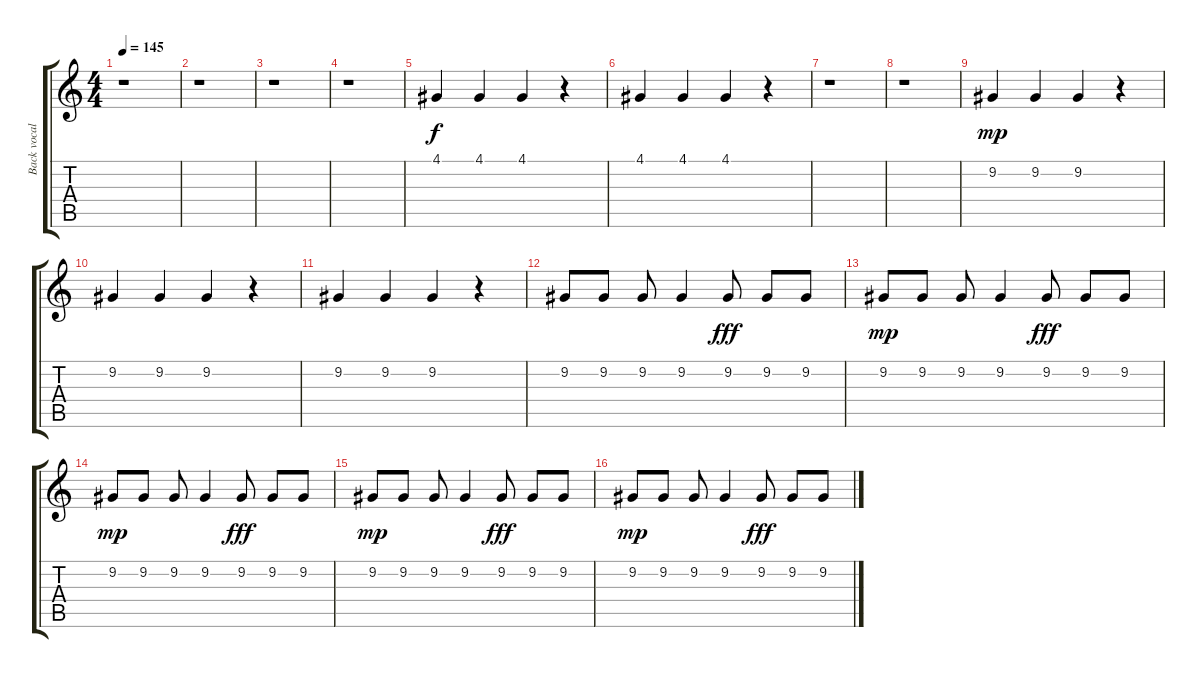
\track ("Back vocal" "Back vocal") {instrument trumpet}
\staff {score tabs}
\tuning (E4 B3 G3 D3 A2 E2) {hide}
\ts (4 4)
\tempo 145
\clef g2
\ks c
r.1{dy mp} |
r.1 |
r.1 |
r.1 |
4.1.4{dy f} 4.1.4 4.1.4 r.4 |
4.1.4 4.1.4 4.1.4 r.4 |
r.1 |
r.1 |
9.2.4{dy mp} 9.2.4 9.2.4 r.4 |
9.2.4 9.2.4 9.2.4 r.4 |
9.2.4 9.2.4 9.2.4 r.4 |
9.2.8 9.2.8 9.2.8 9.2.4 9.2.8{dy fff} 9.2.8 9.2.8 |
9.2.8{dy mp} 9.2.8 9.2.8 9.2.4 9.2.8{dy fff} 9.2.8 9.2.8 |
9.2.8{dy mp} 9.2.8 9.2.8 9.2.4 9.2.8{dy fff} 9.2.8 9.2.8 |
9.2.8{dy mp} 9.2.8 9.2.8 9.2.4 9.2.8{dy fff} 9.2.8 9.2.8 |
9.2.8{dy mp} 9.2.8 9.2.8 9.2.4 9.2.8{dy fff} 9.2.8 9.2.8
